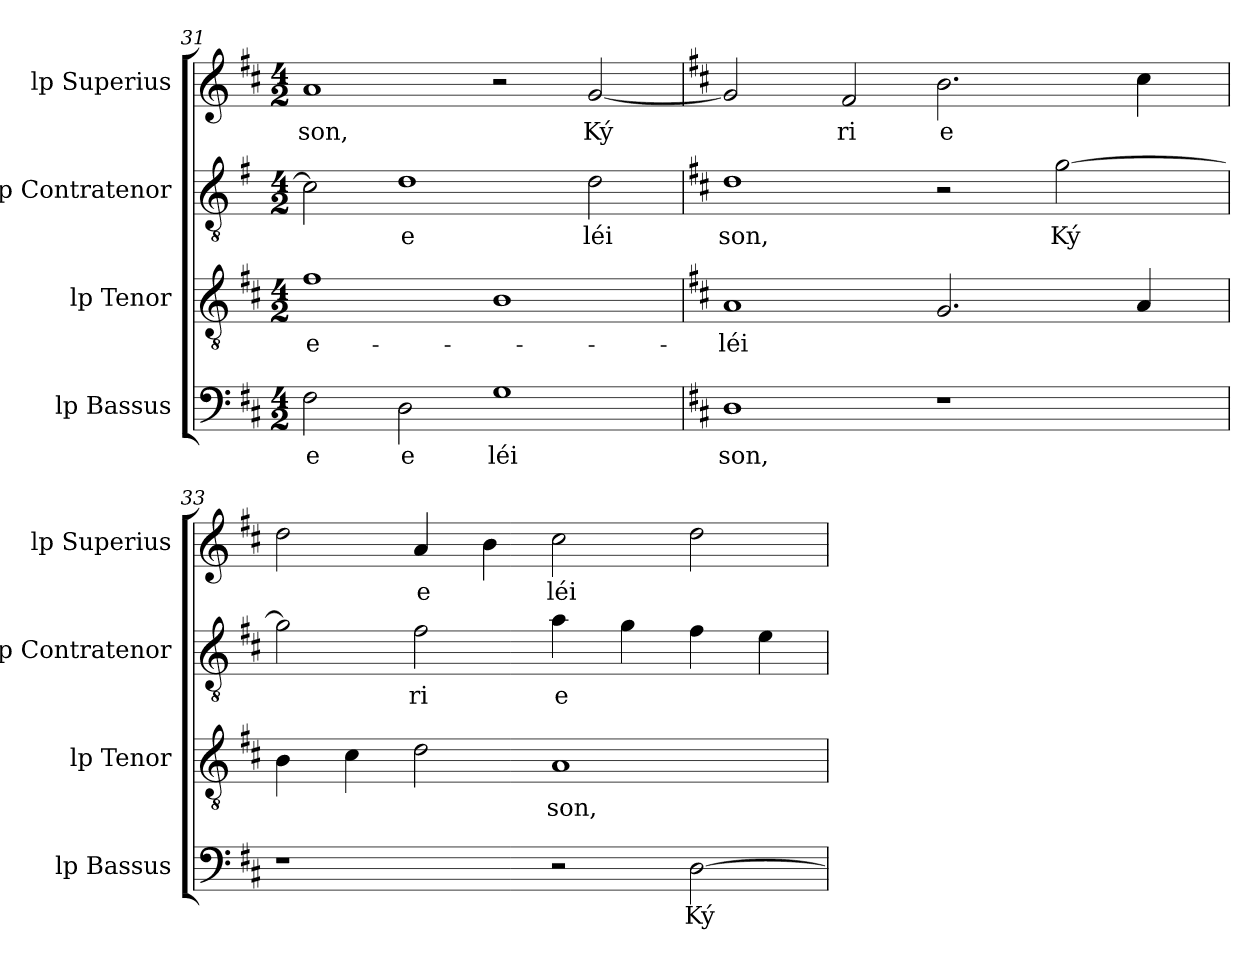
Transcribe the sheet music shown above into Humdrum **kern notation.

**kern	**text	**kern	**text	**kern	**text	**kern	**text
*part4	*part4	*part3	*part3	*part2	*part2	*part1	*part1
*staff4	*staff4	*staff3	*staff3	*staff2	*staff2	*staff1	*staff1
*I"lp Bassus	*	*I"lp Tenor	*	*I"lp Contratenor	*	*I"lp Superius	*
*I'lp Bassus	*	*I'lp Tenor	*	*I'lp Contratenor	*	*I'lp Superius	*
*clefF4	*	*clefGv2	*	*clefGv2	*	*clefG2	*
*k[f#c#]	*	*k[f#c#]	*	*k[f#]	*	*k[f#c#]	*
*D:	*	*D:	*	*G:	*	*D:	*
*M4/2	*	*M4/2	*	*M4/2	*	*M4/2	*
=31	=31	=31	=31	=31	=31	=31	=31
!	!LO:LY:b:cj	!	!LO:LY:b:cj	!	!	!	!LO:LY:b:cj
2F#\	e	1f#	e-	2c\]	.	1a	son,
!	!LO:LY:b:cj	!	!	!	!LO:LY:b:cj	!	!
2D\	e	.	.	1d	e	.	.
!	!LO:LY:b:cj	!	!	!	!	!	!
1G	léi	1B	.	.	.	2r	.
!	!	!	!	!	!LO:LY:b:cj	!	!LO:LY:b:rj
.	.	.	.	2d\	léi	[>2g/	Ký
!!LO:LB:g=z
=32	=32	=32	=32	=32	=32	=32	=32
*	*	*	*	*k[f#c#]	*	*	*
*	*	*	*	*D:	*	*	*
!	!LO:LY:b:cj	!	!LO:LY:b:cj	!	!LO:LY:b:cj	!	!
*	*	*	*	*	*	*^	*
1D	son,	1A	-léi	1d	son,	2g/]	16.ryy	.
.	.	.	.	.	.	.	1ryy	.
!	!	!	!	!	!	!	!	!LO:LY:b:cj
.	.	.	.	.	.	2f#/	.	ri
!	!	!	!	!	!	!	!	!LO:LY:b:rj
1r	.	2.G/	.	2r	.	2.b\	.	e
.	.	.	.	.	.	.	2ryy	.
!	!	!	!	!	!LO:LY:b:rj	!	!	!
.	.	.	.	[>2g\	Ký	.	.	.
.	.	.	.	.	.	.	4ryy	.
.	.	4A/	.	.	.	4cc#\	.	.
.	.	.	.	.	.	.	8ryy	.
.	.	.	.	.	.	.	32ryy	.
*	*	*	*	*	*	*v	*v	*
=33	=33	=33	=33	=33	=33	=33	=33
1r	.	4B\	.	2g\]	.	2dd\	.
.	.	4c#\	.	.	.	.	.
!	!	!	!	!	!LO:LY:b:cj	!	!LO:LY:b:cj
.	.	2d\	.	2f#\	ri	4a/	e
.	.	.	.	.	.	4b\	.
!	!	!	!LO:LY:b:cj	!	!LO:LY:b:cj	!	!LO:LY:b:cj
2r	.	1A	son,	4a\	e	2cc#\	léi
.	.	.	.	4g\	.	.	.
!	!LO:LY:b:rj	!	!	!	!	!	!
[>2D\	Ký	.	.	4f#\	.	2dd\	.
.	.	.	.	4e\	.	.	.
=	=	=	=	=	=	=	=
*-	*-	*-	*-	*-	*-	*-	*-
